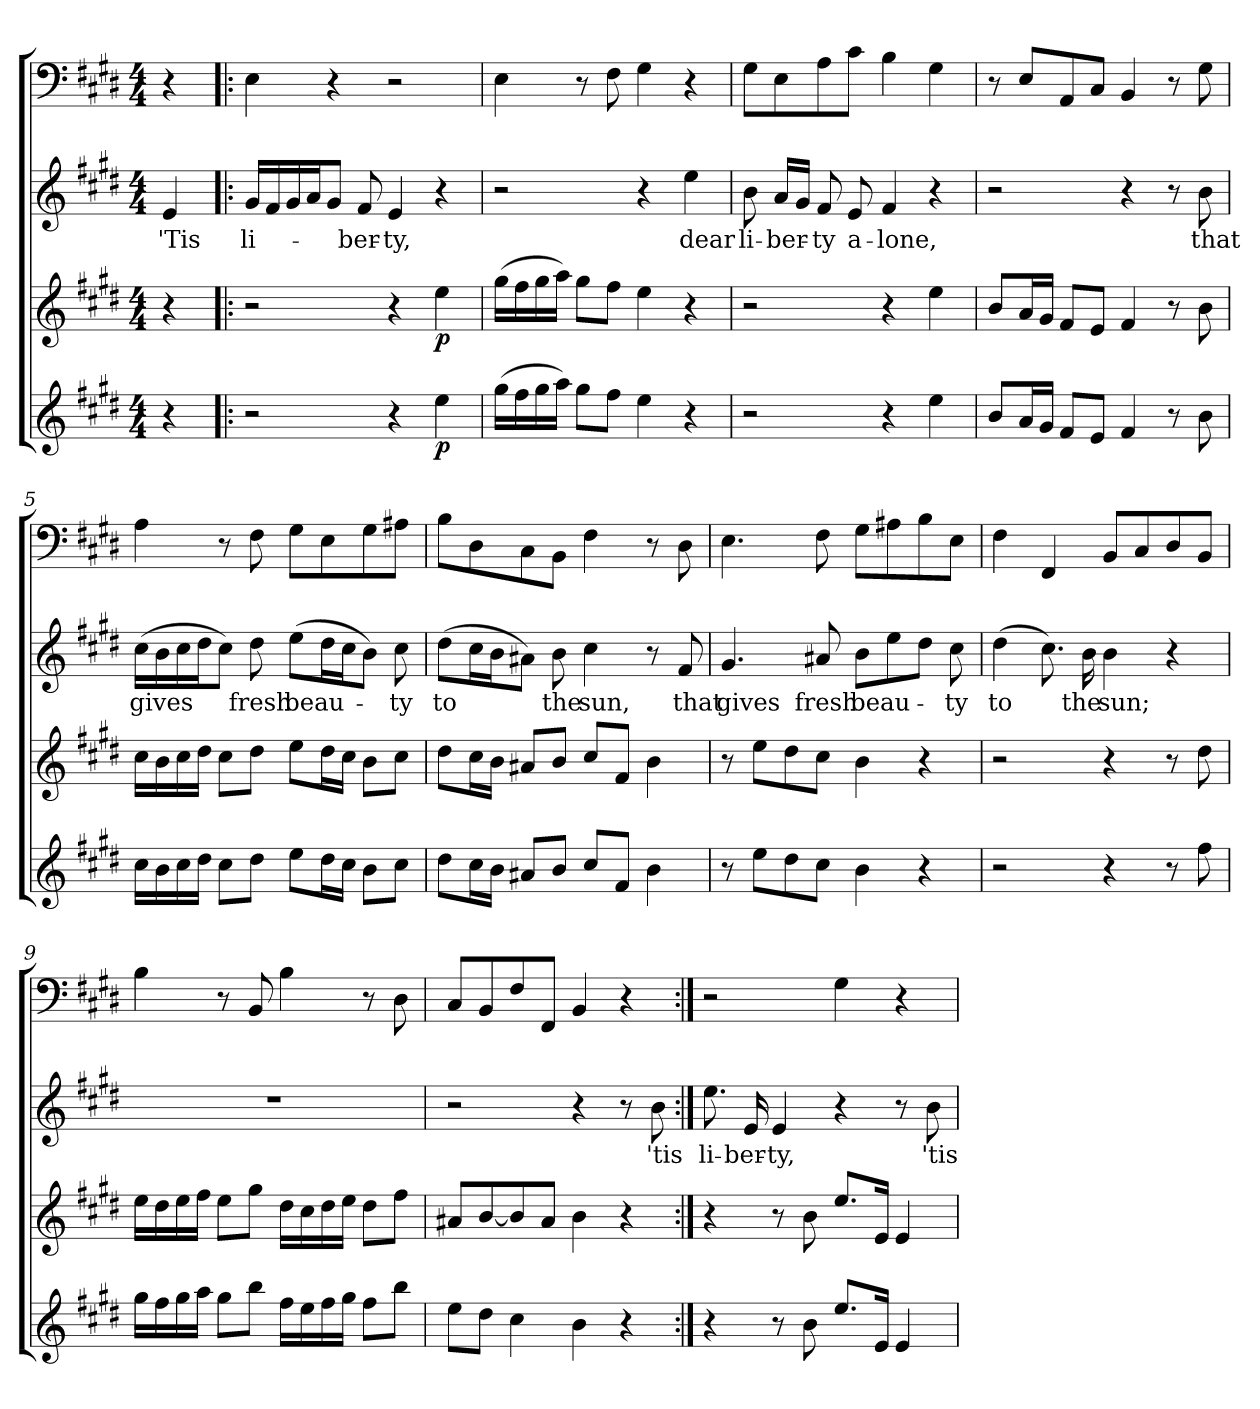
**kern	**dynam	**kern	**dynam	**kern	**text	**kern
*part4	*part4	*part3	*part3	*part2	*part2	*part1
*staff4	*staff4	*staff3	*staff3	*staff2	*staff2	*staff1
*clefG2	*	*clefG2	*	*clefG2	*	*clefF4
*k[f#c#g#d#]	*	*k[f#c#g#d#]	*	*k[f#c#g#d#]	*	*k[f#c#g#d#]
*E:	*	*E:	*	*E:	*	*E:
*M4/4	*	*M4/4	*	*M4/4	*	*M4/4
=	=	=	=	=	=	=
4r	.	4r	.	4e/	'Tis	4r
=1!|:	=1!|:	=1!|:	=1!|:	=1!|:	=1!|:	=1!|:
2r	.	2r	.	16g#/LL	li-	4E\
.	.	.	.	16f#/	.	.
.	.	.	.	16g#/	.	.
.	.	.	.	16a/J	.	.
.	.	.	.	8g#/J	.	4r
.	.	.	.	8f#/	-ber-	.
4r	.	4r	.	4e/	-ty,	2r
4ee\	p	4ee\	p	4r	.	.
=2	=2	=2	=2	=2	=2	=2
(16gg#\LL	.	(16gg#\LL	.	2r	.	4E\
16ff#\	.	16ff#\	.	.	.	.
16gg#\	.	16gg#\	.	.	.	.
16aa\JJ)	.	16aa\JJ)	.	.	.	.
8gg#\L	.	8gg#\L	.	.	.	8r
8ff#\J	.	8ff#\J	.	.	.	8F#\
4ee\	.	4ee\	.	4r	.	4G#\
4r	.	4r	.	4ee\	dear	4r
=3	=3	=3	=3	=3	=3	=3
2r	.	2r	.	8b\	li-	8G#\L
.	.	.	.	16a/LL	-ber-	8E\
.	.	.	.	16g#/JJ	.	.
.	.	.	.	8f#/	-ty	8A\
.	.	.	.	8e/	a-	8c#\J
4r	.	4r	.	4f#/	-lone,	4B\
4ee\	.	4ee\	.	4r	.	4G#\
=4	=4	=4	=4	=4	=4	=4
8b/L	.	8b/L	.	2r	.	8r
16a/L	.	16a/L	.	.	.	8E/L
16g#/JJ	.	16g#/JJ	.	.	.	.
8f#/L	.	8f#/L	.	.	.	8AA/
8e/J	.	8e/J	.	.	.	8C#/J
4f#/	.	4f#/	.	4r	.	4BB/
8r	.	8r	.	8r	.	8r
8b\	.	8b\	.	8b\	that	8G#\
=5	=5	=5	=5	=5	=5	=5
16cc#\LL	.	16cc#\LL	.	(16cc#\LL	gives	4A\
16b\	.	16b\	.	16b\	.	.
16cc#\	.	16cc#\	.	16cc#\	.	.
16dd#\JJ	.	16dd#\JJ	.	16dd#\J	.	.
8cc#\L	.	8cc#\L	.	8cc#\J)	.	8r
8dd#\J	.	8dd#\J	.	8dd#\	fresh	8F#\
8ee\L	.	8ee\L	.	(8ee\L	beau-	8G#\L
16dd#\L	.	16dd#\L	.	16dd#\L	.	8E\
16cc#\JJ	.	16cc#\JJ	.	16cc#\J	.	.
8b\L	.	8b\L	.	8b\J)	.	8G#\
8cc#\J	.	8cc#\J	.	8cc#\	-ty	8A#X\J
=6	=6	=6	=6	=6	=6	=6
8dd#\L	.	8dd#\L	.	(8dd#\L	to	8B\L
16cc#\L	.	16cc#\L	.	16cc#\L	.	8D#\
16b\JJ	.	16b\JJ	.	16b\J	.	.
8a#X/L	.	8a#X/L	.	8a#X\J)	.	8C#\
8b/J	.	8b/J	.	8b\	the	8BB\J
8cc#/L	.	8cc#/L	.	4cc#\	sun,	4F#\
8f#/J	.	8f#/J	.	.	.	.
4b\	.	4b\	.	8r	.	8r
.	.	.	.	8f#/	that	8D#\
=7	=7	=7	=7	=7	=7	=7
8r	.	8r	.	4.g#/	gives	4.E\
8ee\L	.	8ee\L	.	.	.	.
8dd#\	.	8dd#\	.	.	.	.
8cc#\J	.	8cc#\J	.	8a#X/	fresh	8F#\
4b\	.	4b\	.	8b\L	beau-	8G#\L
.	.	.	.	8ee\	.	8A#X\
4r	.	4r	.	8dd#\J	.	8B\
.	.	.	.	8cc#\	-ty	8E\J
=8	=8	=8	=8	=8	=8	=8
2r	.	2r	.	(4dd#\	to	4F#\
.	.	.	.	8.cc#\)	.	4FF#/
.	.	.	.	16b\	the	.
4r	.	4r	.	4b\	sun;	8BB/L
.	.	.	.	.	.	8C#/
8r	.	8r	.	4r	.	8D#/
8ff#\	.	8dd#\	.	.	.	8BB/J
=9	=9	=9	=9	=9	=9	=9
16gg#\LL	.	16ee\LL	.	1r	.	4B\
16ff#\	.	16dd#\	.	.	.	.
16gg#\	.	16ee\	.	.	.	.
16aa\JJ	.	16ff#\JJ	.	.	.	.
8gg#\L	.	8ee\L	.	.	.	8r
8bb\J	.	8gg#\J	.	.	.	8BB/
16ff#\LL	.	16dd#\LL	.	.	.	4B\
16ee\	.	16cc#\	.	.	.	.
16ff#\	.	16dd#\	.	.	.	.
16gg#\JJ	.	16ee\JJ	.	.	.	.
8ff#\L	.	8dd#\L	.	.	.	8r
8bb\J	.	8ff#\J	.	.	.	8D#\
=10	=10	=10	=10	=10	=10	=10
8ee\L	.	8a#X/L	.	2r	.	8C#/L
8dd#\J	.	[8b/	.	.	.	8BB/
4cc#\	.	8b/]	.	.	.	8F#/
.	.	8a#/J	.	.	.	8FF#/J
4b\	.	4b\	.	4r	.	4BB/
4r	.	4r	.	8r	.	4r
.	.	.	.	8b\	'tis	.
=11:|!	=11:|!	=11:|!	=11:|!	=11:|!	=11:|!	=11:|!
4r	.	4r	.	8.ee\	li-	2r
.	.	.	.	16e/	-ber-	.
8r	.	8r	.	4e/	-ty,	.
8b\	.	8b\	.	.	.	.
8.ee/L	.	8.ee/L	.	4r	.	4G#\
16e/Jk	.	16e/Jk	.	.	.	.
4e/	.	4e/	.	8r	.	4r
.	.	.	.	8b\	'tis	.
=	=	=	=	=	=	=
*-	*-	*-	*-	*-	*-	*-
